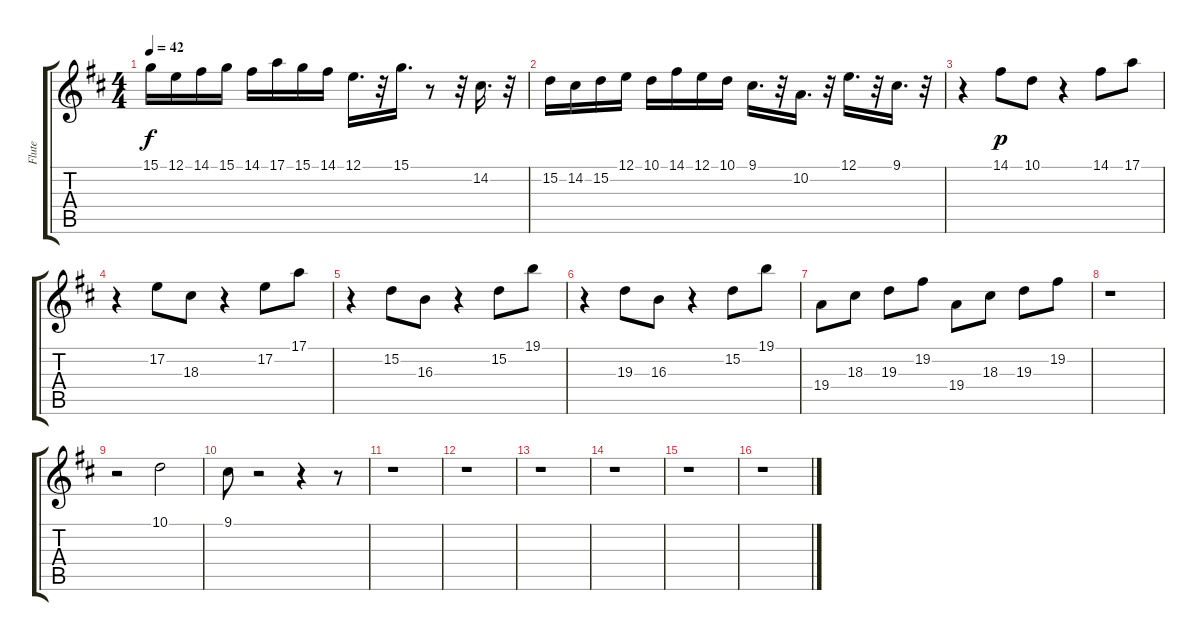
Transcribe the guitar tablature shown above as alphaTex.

\track ("Flute" "Flute") {mute instrument flute}
\staff {score tabs}
\tuning (E4 B3 G3 D3 A2 E2) {hide}
\ts (4 4)
\tempo 42
\clef g2
\ks d
15.1.16{dy f} 12.1.16 14.1.16 15.1.16 14.1.16 17.1.16 15.1.16 14.1.16 12.1.16{d} r.32 15.1.16{d} r.8 r.32 14.2.16{d} r.32 |
15.2.16 14.2.16 15.2.16 12.1.16 10.1.16 14.1.16 12.1.16 10.1.16 9.1.16{d} r.32 10.2.16{d} r.32 12.1.16{d} r.32 9.1.16{d} r.32 |
r.4 14.1.8{dy p} 10.1.8 r.4 14.1.8 17.1.8 |
r.4 17.2.8 18.3.8 r.4 17.2.8 17.1.8 |
r.4 15.2.8 16.3.8 r.4 15.2.8 19.1.8 |
r.4 19.3.8 16.3.8 r.4 15.2.8 19.1.8 |
19.4.8 18.3.8 19.3.8 19.2.8 19.4.8 18.3.8 19.3.8 19.2.8 |
r.1 |
r.2 10.1.2 |
9.1.8 r.2 r.4 r.8 |
r.1 |
r.1 |
r.1 |
r.1 |
r.1 |
r.1
